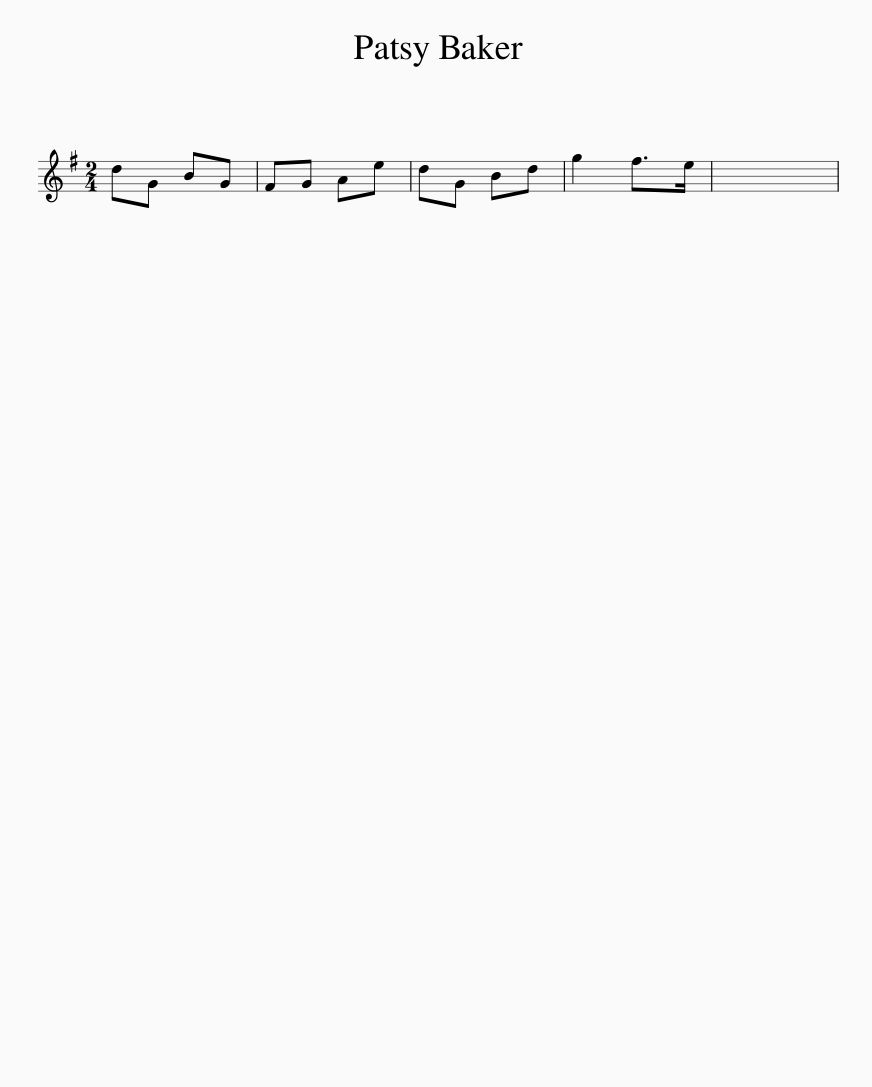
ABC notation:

X:1
L:1/8
M:2/4
I:linebreak $
K:G
V:1 treble
V:1
 dG BG | FG Ae | dG Bd | g2 f>e | x4 | %5
